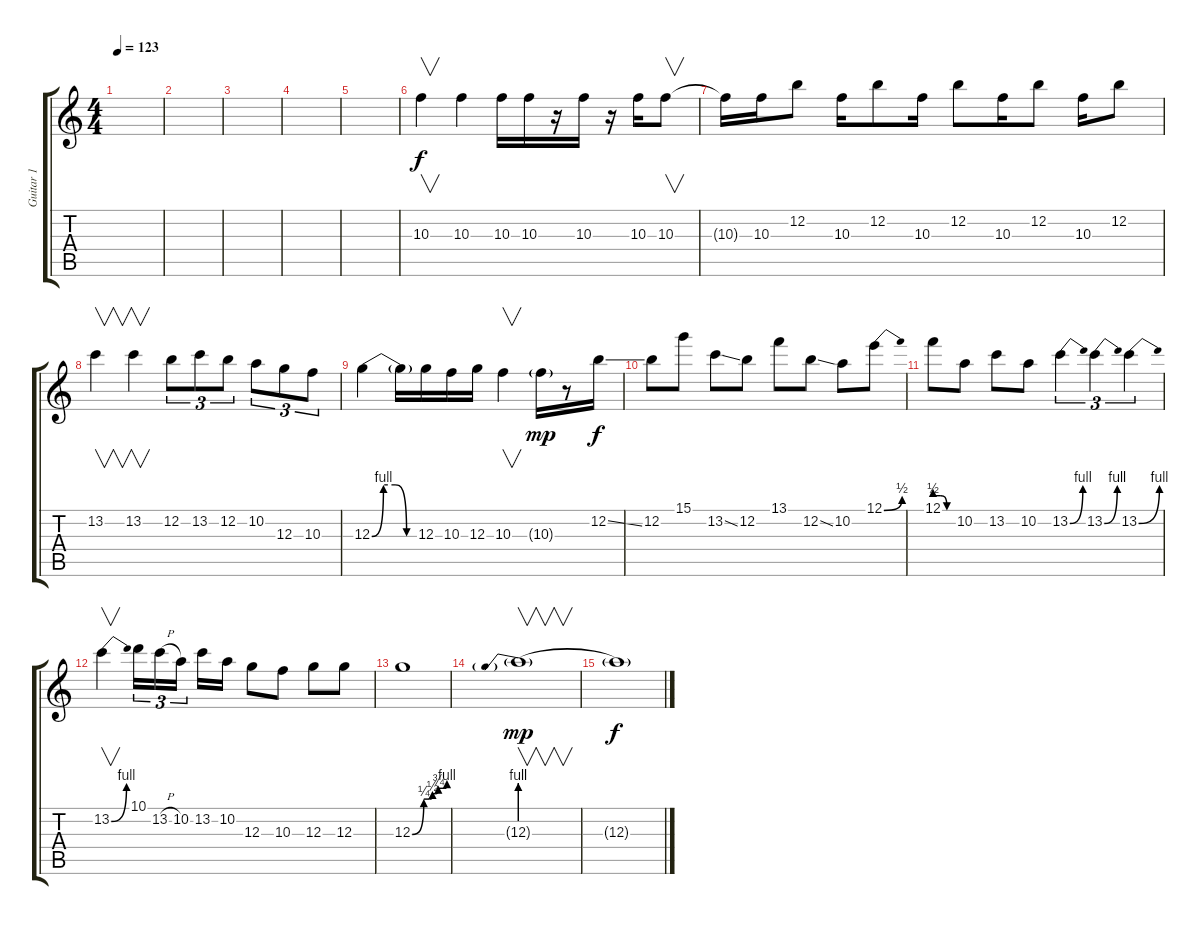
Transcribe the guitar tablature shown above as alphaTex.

\track ("Guitar 1" "Guitar 1") {instrument overdrivenguitar}
\staff {score tabs}
\tuning (E4 B3 G3 D3 A2 D2) {hide}
\ts (4 4)
\tempo 123
\clef g2
\ks c
|
|
|
|
|
10.3.4{v} 10.3.4 10.3.16 10.3.16 r.16 10.3.16 r.16 10.3.16 10.3.8{v} |
10.3{t}.16 10.3.16 12.2.8 10.3.16 12.2.8 10.3.16 12.2.8 10.3.16 12.2.8 10.3.16 12.2.8 |
13.2.4{v} 13.2.4{v} 12.2.8{tu (3 2)} 13.2.8{tu (3 2)} 12.2.8{tu (3 2)} 10.2.8{tu (3 2)} 12.3.8{tu (3 2)} 10.3.8{tu (3 2)} |
12.3{be (custom 0 0 15 4 30 4 45 0 60 0)}.4 12.3{t}.16 12.3.16 10.3.16 12.3.16 10.3.4{v} 10.3{g}.16{dy mp} r.8 12.2{ss}.16{dy f} |
12.2.8 15.1.8 13.2{ss}.8 12.2.8 13.1.8 12.2{ss}.8 10.2.8 12.1{be (bend 0 0 60 2)}.8 |
12.1{be (custom 0 2 20 2 40 0 60 0)}.8 10.2.8 13.2.8 10.2.8 13.2{be (bend 0 0 60 4)}.4{tu (3 2)} 13.2{be (bend 0 0 60 4)}.4{tu (3 2)} 13.2{be (bend 0 0 60 4)}.4{tu (3 2)} |
13.2{be (bend 0 0 60 4)}.4{v} 10.1.16{tu (3 2)} 13.2{h}.16{tu (3 2)} 10.2.16{tu (3 2)} 13.2.16 10.2.16 12.3.8 10.3.8 12.3.8 12.3.8 |
12.3{be (custom 0 0 20 1 30 1 35 2 40 2 45 3 55 3 60 4)}.1 |
12.3{be (prebend 0 4 60 4) g}.1{v dy mp} |
12.3{t}.1{dy f}
